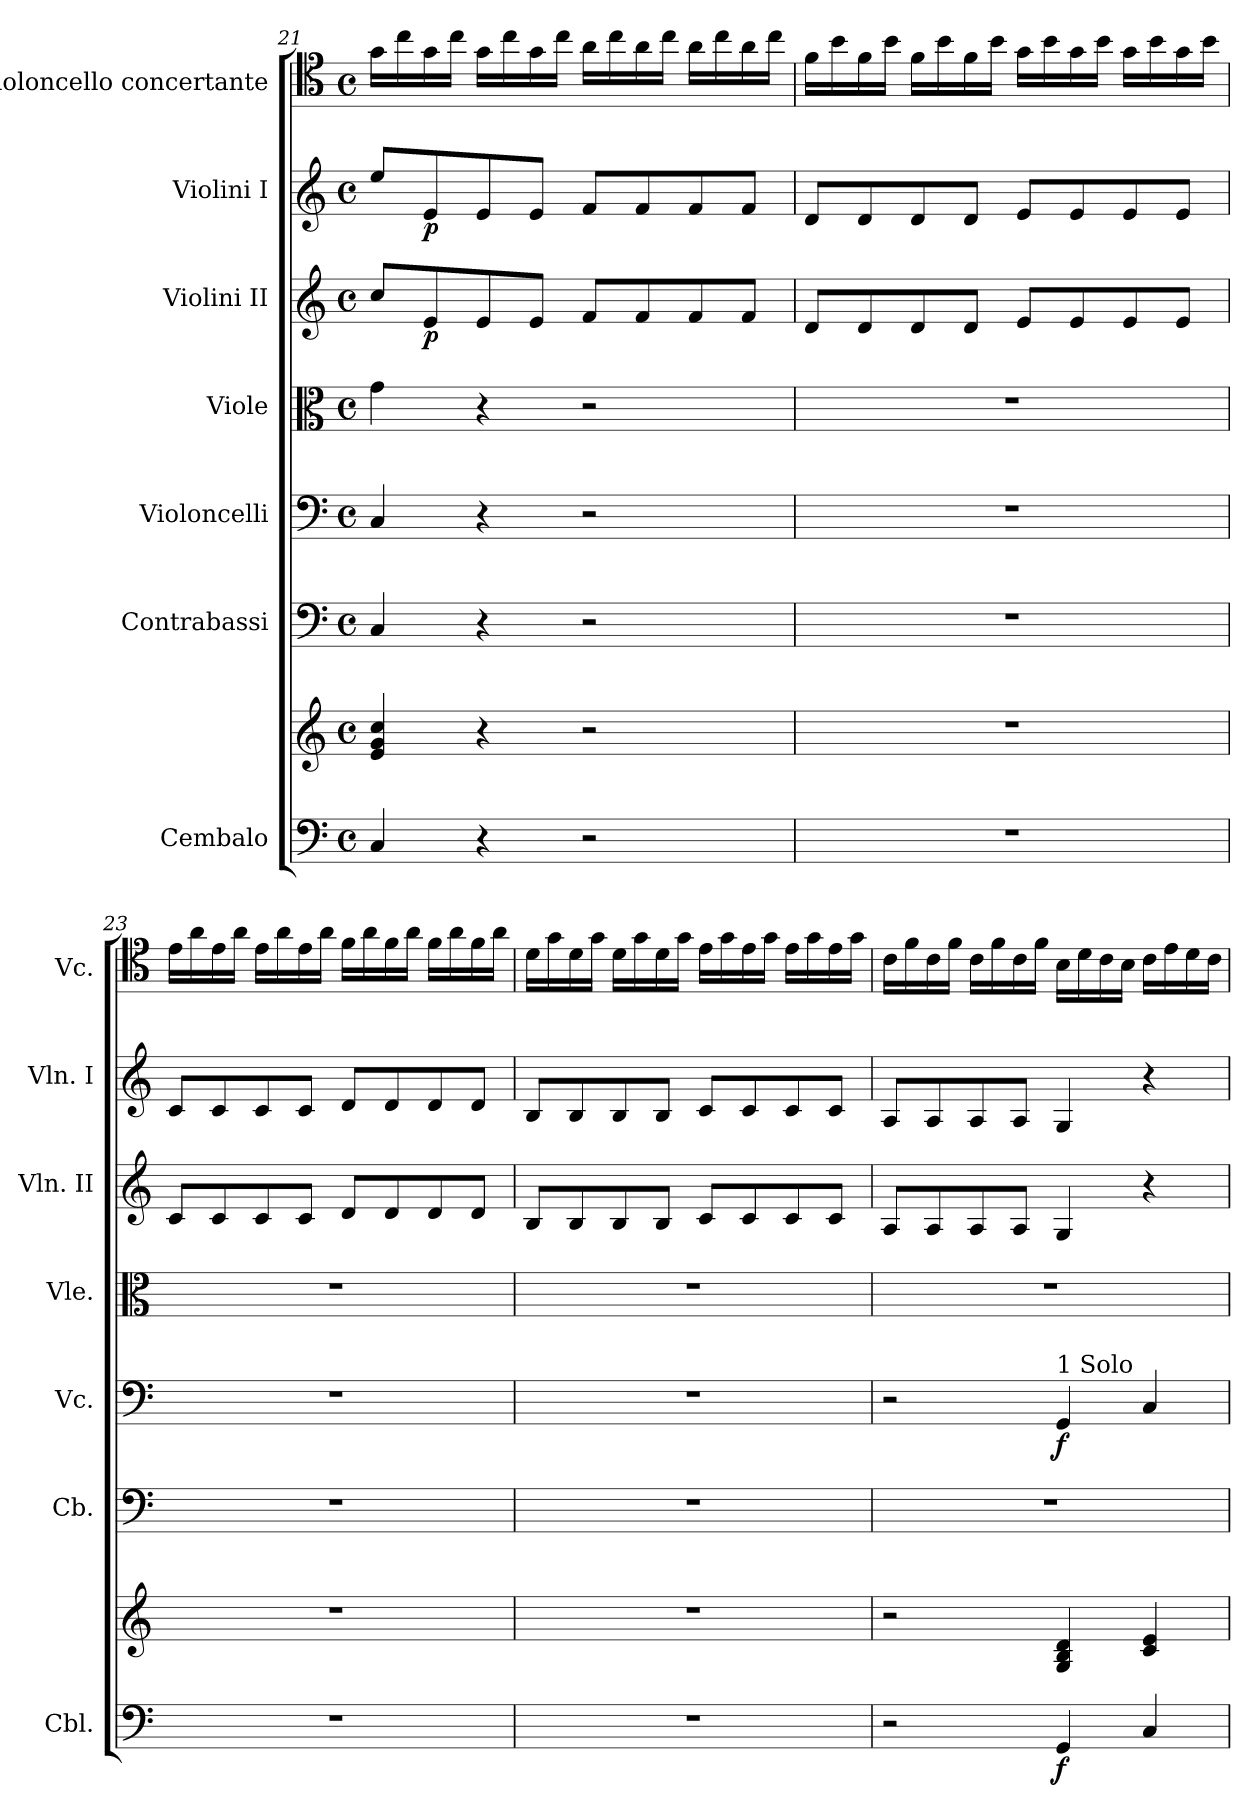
**kern	**kern	**dynam	**kern	**kern	**dynam	**kern	**kern	**dynam	**kern	**dynam	**kern
*part7	*part7	*part7	*part6	*part5	*part5	*part4	*part3	*part3	*part2	*part2	*part1
*staff8	*staff7	*staff7/8	*staff6	*staff5	*staff5	*staff4	*staff3	*staff3	*staff2	*staff2	*staff1
*I"Cembalo	*	*	*I"Contrabassi	*I"Violoncelli	*	*I"Viole	*I"Violini II	*	*I"Violini I	*	*I"Violoncello  concertante
*I'Cbl.	*	*	*I'Cb.	*I'Vc.	*	*I'Vle.	*I'Vln. II	*	*I'Vln. I	*	*I'Vc.
!!LO:PB:g=z
*clefF4	*clefG2	*	*clefF4	*clefF4	*	*clefC3	*clefG2	*	*clefG2	*	*clefC4
*	*	*	*ITrd7c12	*	*	*	*	*	*	*	*
*k[]	*k[]	*	*k[]	*k[]	*	*k[]	*k[]	*	*k[]	*	*k[]
*M4/4	*M4/4	*	*M4/4	*M4/4	*	*M4/4	*M4/4	*	*M4/4	*	*M4/4
*met(c)	*met(c)	*	*met(c)	*met(c)	*	*met(c)	*met(c)	*	*met(c)	*	*met(c)
=21	=21	=21	=21	=21	=21	=21	=21	=21	=21	=21	=21
4C/	4e/ 4g/ 4cc/	.	4CC/	4C/	.	4g\	8cc/L	.	8ee/L	.	16g\LL
.	.	.	.	.	.	.	.	.	.	.	16cc\
!	!	!	!	!	!	!	!	!LO:DY:b	!	!LO:DY:b	!
.	.	.	.	.	.	.	8e/	p	8e/	p	16g\
.	.	.	.	.	.	.	.	.	.	.	16cc\JJ
4r	4r	.	4r	4r	.	4r	8e/	.	8e/	.	16g\LL
.	.	.	.	.	.	.	.	.	.	.	16cc\
.	.	.	.	.	.	.	8e/J	.	8e/J	.	16g\
.	.	.	.	.	.	.	.	.	.	.	16cc\JJ
2r	2r	.	2r	2r	.	2r	8f/L	.	8f/L	.	16a\LL
.	.	.	.	.	.	.	.	.	.	.	16cc\
.	.	.	.	.	.	.	8f/	.	8f/	.	16a\
.	.	.	.	.	.	.	.	.	.	.	16cc\JJ
.	.	.	.	.	.	.	8f/	.	8f/	.	16a\LL
.	.	.	.	.	.	.	.	.	.	.	16cc\
.	.	.	.	.	.	.	8f/J	.	8f/J	.	16a\
.	.	.	.	.	.	.	.	.	.	.	16cc\JJ
=22	=22	=22	=22	=22	=22	=22	=22	=22	=22	=22	=22
1r	1r	.	1r	1r	.	1r	8d/L	.	8d/L	.	16f\LL
.	.	.	.	.	.	.	.	.	.	.	16b\
.	.	.	.	.	.	.	8d/	.	8d/	.	16f\
.	.	.	.	.	.	.	.	.	.	.	16b\JJ
.	.	.	.	.	.	.	8d/	.	8d/	.	16f\LL
.	.	.	.	.	.	.	.	.	.	.	16b\
.	.	.	.	.	.	.	8d/J	.	8d/J	.	16f\
.	.	.	.	.	.	.	.	.	.	.	16b\JJ
.	.	.	.	.	.	.	8e/L	.	8e/L	.	16g\LL
.	.	.	.	.	.	.	.	.	.	.	16b\
.	.	.	.	.	.	.	8e/	.	8e/	.	16g\
.	.	.	.	.	.	.	.	.	.	.	16b\JJ
.	.	.	.	.	.	.	8e/	.	8e/	.	16g\LL
.	.	.	.	.	.	.	.	.	.	.	16b\
.	.	.	.	.	.	.	8e/J	.	8e/J	.	16g\
.	.	.	.	.	.	.	.	.	.	.	16b\JJ
!!LO:PB:g=z
=23	=23	=23	=23	=23	=23	=23	=23	=23	=23	=23	=23
1r	1r	.	1r	1r	.	1r	8c/L	.	8c/L	.	16e\LL
.	.	.	.	.	.	.	.	.	.	.	16a\
.	.	.	.	.	.	.	8c/	.	8c/	.	16e\
.	.	.	.	.	.	.	.	.	.	.	16a\JJ
.	.	.	.	.	.	.	8c/	.	8c/	.	16e\LL
.	.	.	.	.	.	.	.	.	.	.	16a\
.	.	.	.	.	.	.	8c/J	.	8c/J	.	16e\
.	.	.	.	.	.	.	.	.	.	.	16a\JJ
.	.	.	.	.	.	.	8d/L	.	8d/L	.	16f\LL
.	.	.	.	.	.	.	.	.	.	.	16a\
.	.	.	.	.	.	.	8d/	.	8d/	.	16f\
.	.	.	.	.	.	.	.	.	.	.	16a\JJ
.	.	.	.	.	.	.	8d/	.	8d/	.	16f\LL
.	.	.	.	.	.	.	.	.	.	.	16a\
.	.	.	.	.	.	.	8d/J	.	8d/J	.	16f\
.	.	.	.	.	.	.	.	.	.	.	16a\JJ
=24	=24	=24	=24	=24	=24	=24	=24	=24	=24	=24	=24
1r	1r	.	1r	1r	.	1r	8B/L	.	8B/L	.	16d\LL
.	.	.	.	.	.	.	.	.	.	.	16g\
.	.	.	.	.	.	.	8B/	.	8B/	.	16d\
.	.	.	.	.	.	.	.	.	.	.	16g\JJ
.	.	.	.	.	.	.	8B/	.	8B/	.	16d\LL
.	.	.	.	.	.	.	.	.	.	.	16g\
.	.	.	.	.	.	.	8B/J	.	8B/J	.	16d\
.	.	.	.	.	.	.	.	.	.	.	16g\JJ
.	.	.	.	.	.	.	8c/L	.	8c/L	.	16e\LL
.	.	.	.	.	.	.	.	.	.	.	16g\
.	.	.	.	.	.	.	8c/	.	8c/	.	16e\
.	.	.	.	.	.	.	.	.	.	.	16g\JJ
.	.	.	.	.	.	.	8c/	.	8c/	.	16e\LL
.	.	.	.	.	.	.	.	.	.	.	16g\
.	.	.	.	.	.	.	8c/J	.	8c/J	.	16e\
.	.	.	.	.	.	.	.	.	.	.	16g\JJ
!!LO:PB:g=z
=25	=25	=25	=25	=25	=25	=25	=25	=25	=25	=25	=25
2r	2r	.	1r	2r	.	1r	8A/L	.	8A/L	.	16c\LL
.	.	.	.	.	.	.	.	.	.	.	16f\
.	.	.	.	.	.	.	8A/	.	8A/	.	16c\
.	.	.	.	.	.	.	.	.	.	.	16f\JJ
.	.	.	.	.	.	.	8A/	.	8A/	.	16c\LL
.	.	.	.	.	.	.	.	.	.	.	16f\
.	.	.	.	.	.	.	8A/J	.	8A/J	.	16c\
.	.	.	.	.	.	.	.	.	.	.	16f\JJ
!	!	!	!	!LO:TX:a:t=1 Solo	!	!	!	!	!	!	!
!	!	!LO:DY:b=2	!	!	!LO:DY:b	!	!	!	!	!	!
4GG/	4G/ 4B/ 4d/	f	.	4GG/	f	.	4G/	.	4G/	.	16B\LL
.	.	.	.	.	.	.	.	.	.	.	16d\
.	.	.	.	.	.	.	.	.	.	.	16c\
.	.	.	.	.	.	.	.	.	.	.	16B\JJ
4C/	4c/ 4e/	.	.	4C/	.	.	4r	.	4r	.	16c\LL
.	.	.	.	.	.	.	.	.	.	.	16e\
.	.	.	.	.	.	.	.	.	.	.	16d\
.	.	.	.	.	.	.	.	.	.	.	16c\JJ
=	=	=	=	=	=	=	=	=	=	=	=
*-	*-	*-	*-	*-	*-	*-	*-	*-	*-	*-	*-
